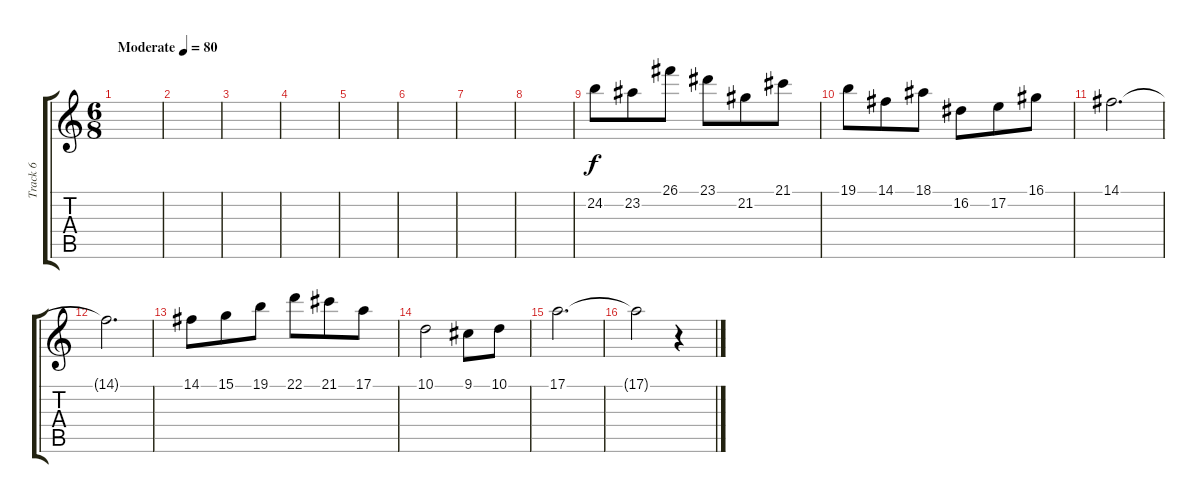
\track ("Track 6" "Track 6") {instrument glockenspiel}
\staff {score tabs}
\tuning (E4 B3 G3 D3 A2 E2) {hide}
\ts (6 8)
\tempo (80 "Moderate")
\clef g2
\ks c
|
|
|
|
|
|
|
|
24.2.8 23.2.8 26.1.8 23.1.8 21.2.8 21.1.8 |
19.1.8 14.1.8 18.1.8 16.2.8 17.2.8 16.1.8 |
14.1.2{d} |
14.1{t}.2{d} |
14.1.8 15.1.8 19.1.8 22.1.8 21.1.8 17.1.8 |
10.1.2 9.1.8 10.1.8 |
17.1.2{d} |
17.1{t}.2 r.4
